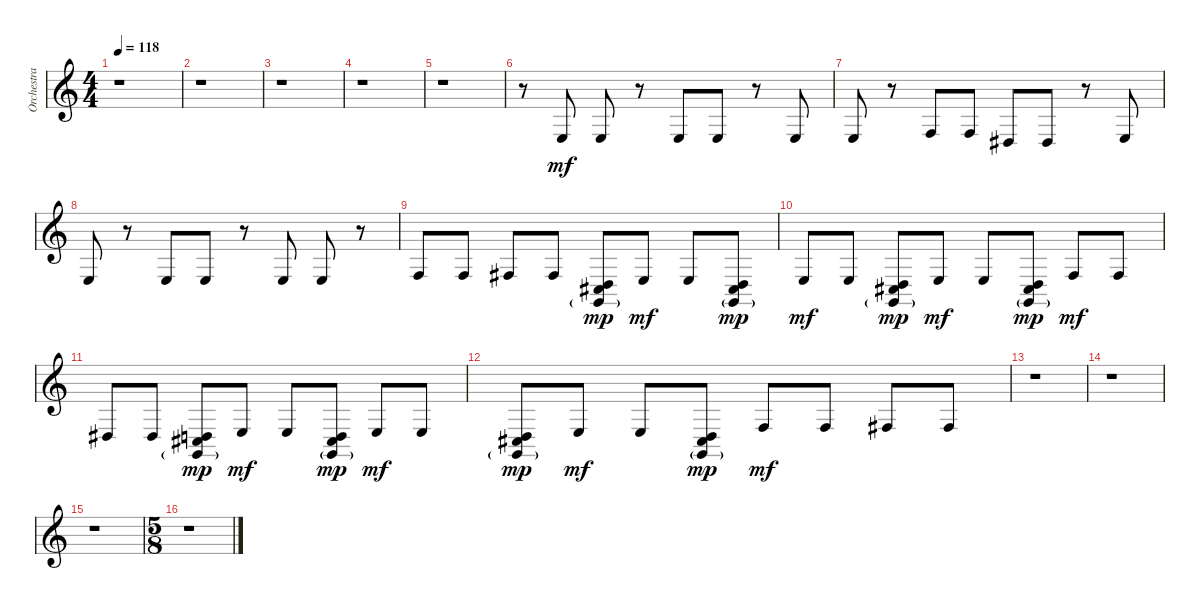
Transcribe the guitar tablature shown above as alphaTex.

\track ("Orchestra Hits" "Orchestra ") {instrument orchestrahit}
\staff {score}
\tuning (E4 B3 G3 D3 A2 E2) {hide}
\ts (4 4)
\tempo 118
\clef g2
\ks c
r.1{dy mp} |
r.1 |
r.1 |
r.1 |
r.1 |
r.8 2.4.8{dy mf} 2.4.8 r.8 2.4.8 2.4.8 r.8 2.4.8 |
2.4.8 r.8 3.4.8 3.4.8 1.4.8 1.4.8 r.8 2.4.8 |
2.4.8 r.8 2.4.8 2.4.8 r.8 2.4.8 2.4.8 r.8 |
3.4.8 3.4.8 4.4.8 4.4.8 (0.4 4.5 3.6{g}).8{dy mp} 2.4.8{dy mf} 2.4.8 (0.4 4.5 3.6{g}).8{dy mp} |
2.4.8{dy mf} 2.4.8 (0.4 4.5 3.6{g}).8{dy mp} 2.4.8{dy mf} 2.4.8 (0.4 4.5 3.6{g}).8{dy mp} 3.4.8{dy mf} 3.4.8 |
1.4.8 1.4.8 (0.4 4.5 3.6{g}).8{dy mp} 2.4.8{dy mf} 2.4.8 (0.4 4.5 3.6{g}).8{dy mp} 2.4.8{dy mf} 2.4.8 |
(0.4 4.5 3.6{g}).8{dy mp} 2.4.8{dy mf} 2.4.8 (0.4 4.5 3.6{g}).8{dy mp} 3.4.8{dy mf} 3.4.8 4.4.8 4.4.8 |
r.1 |
r.1 |
r.1 |
\ts (5 8)
r.1
